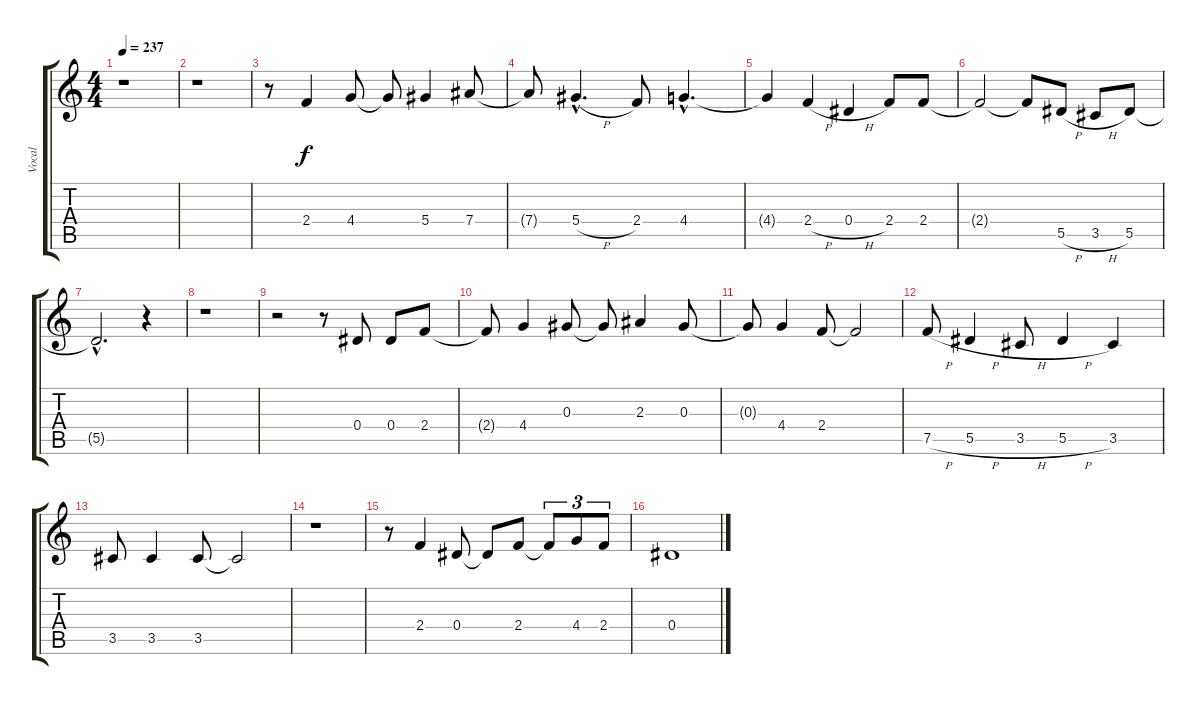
\track ("Vocal" "Vocal") {instrument distortionguitar}
\staff {score tabs}
\tuning (F4 C4 Ab3 Eb3 Bb2 F2) {hide}
\ts (4 4)
\tempo 237
\clef g2
\ks c
r.1{dy f} |
r.1 |
r.8 2.4.4 4.4.8 4.4{t}.8 5.4.4 7.4.8 |
7.4{t}.8 5.4{h hac}.4{d} 2.4.8 4.4{hac}.4{d} |
4.4{t}.4 2.4{h}.4 0.4{h}.4 2.4.8 2.4.8 |
2.4{t}.2 2.4{t}.8 5.5{h}.8 3.5{h}.8 5.5.8 |
5.5{hac t}.2{d} r.4 |
r.1 |
r.2 r.8 0.4.8 0.4.8 2.4.8 |
2.4{t}.8 4.4.4 0.3.8 0.3{t}.8 2.3.4 0.3.8 |
0.3{t}.8 4.4.4 2.4.8 2.4{t}.2 |
7.5{h}.8 5.5{h}.4 3.5{h}.8 5.5{h}.4 3.5.4 |
3.5.8 3.5.4 3.5.8 3.5{t}.2 |
r.1 |
r.8 2.4.4 0.4.8 0.4{t}.8 2.4.8 2.4{t}.8{tu (3 2)} 4.4.8{tu (3 2)} 2.4.8{tu (3 2)} |
0.4.1
